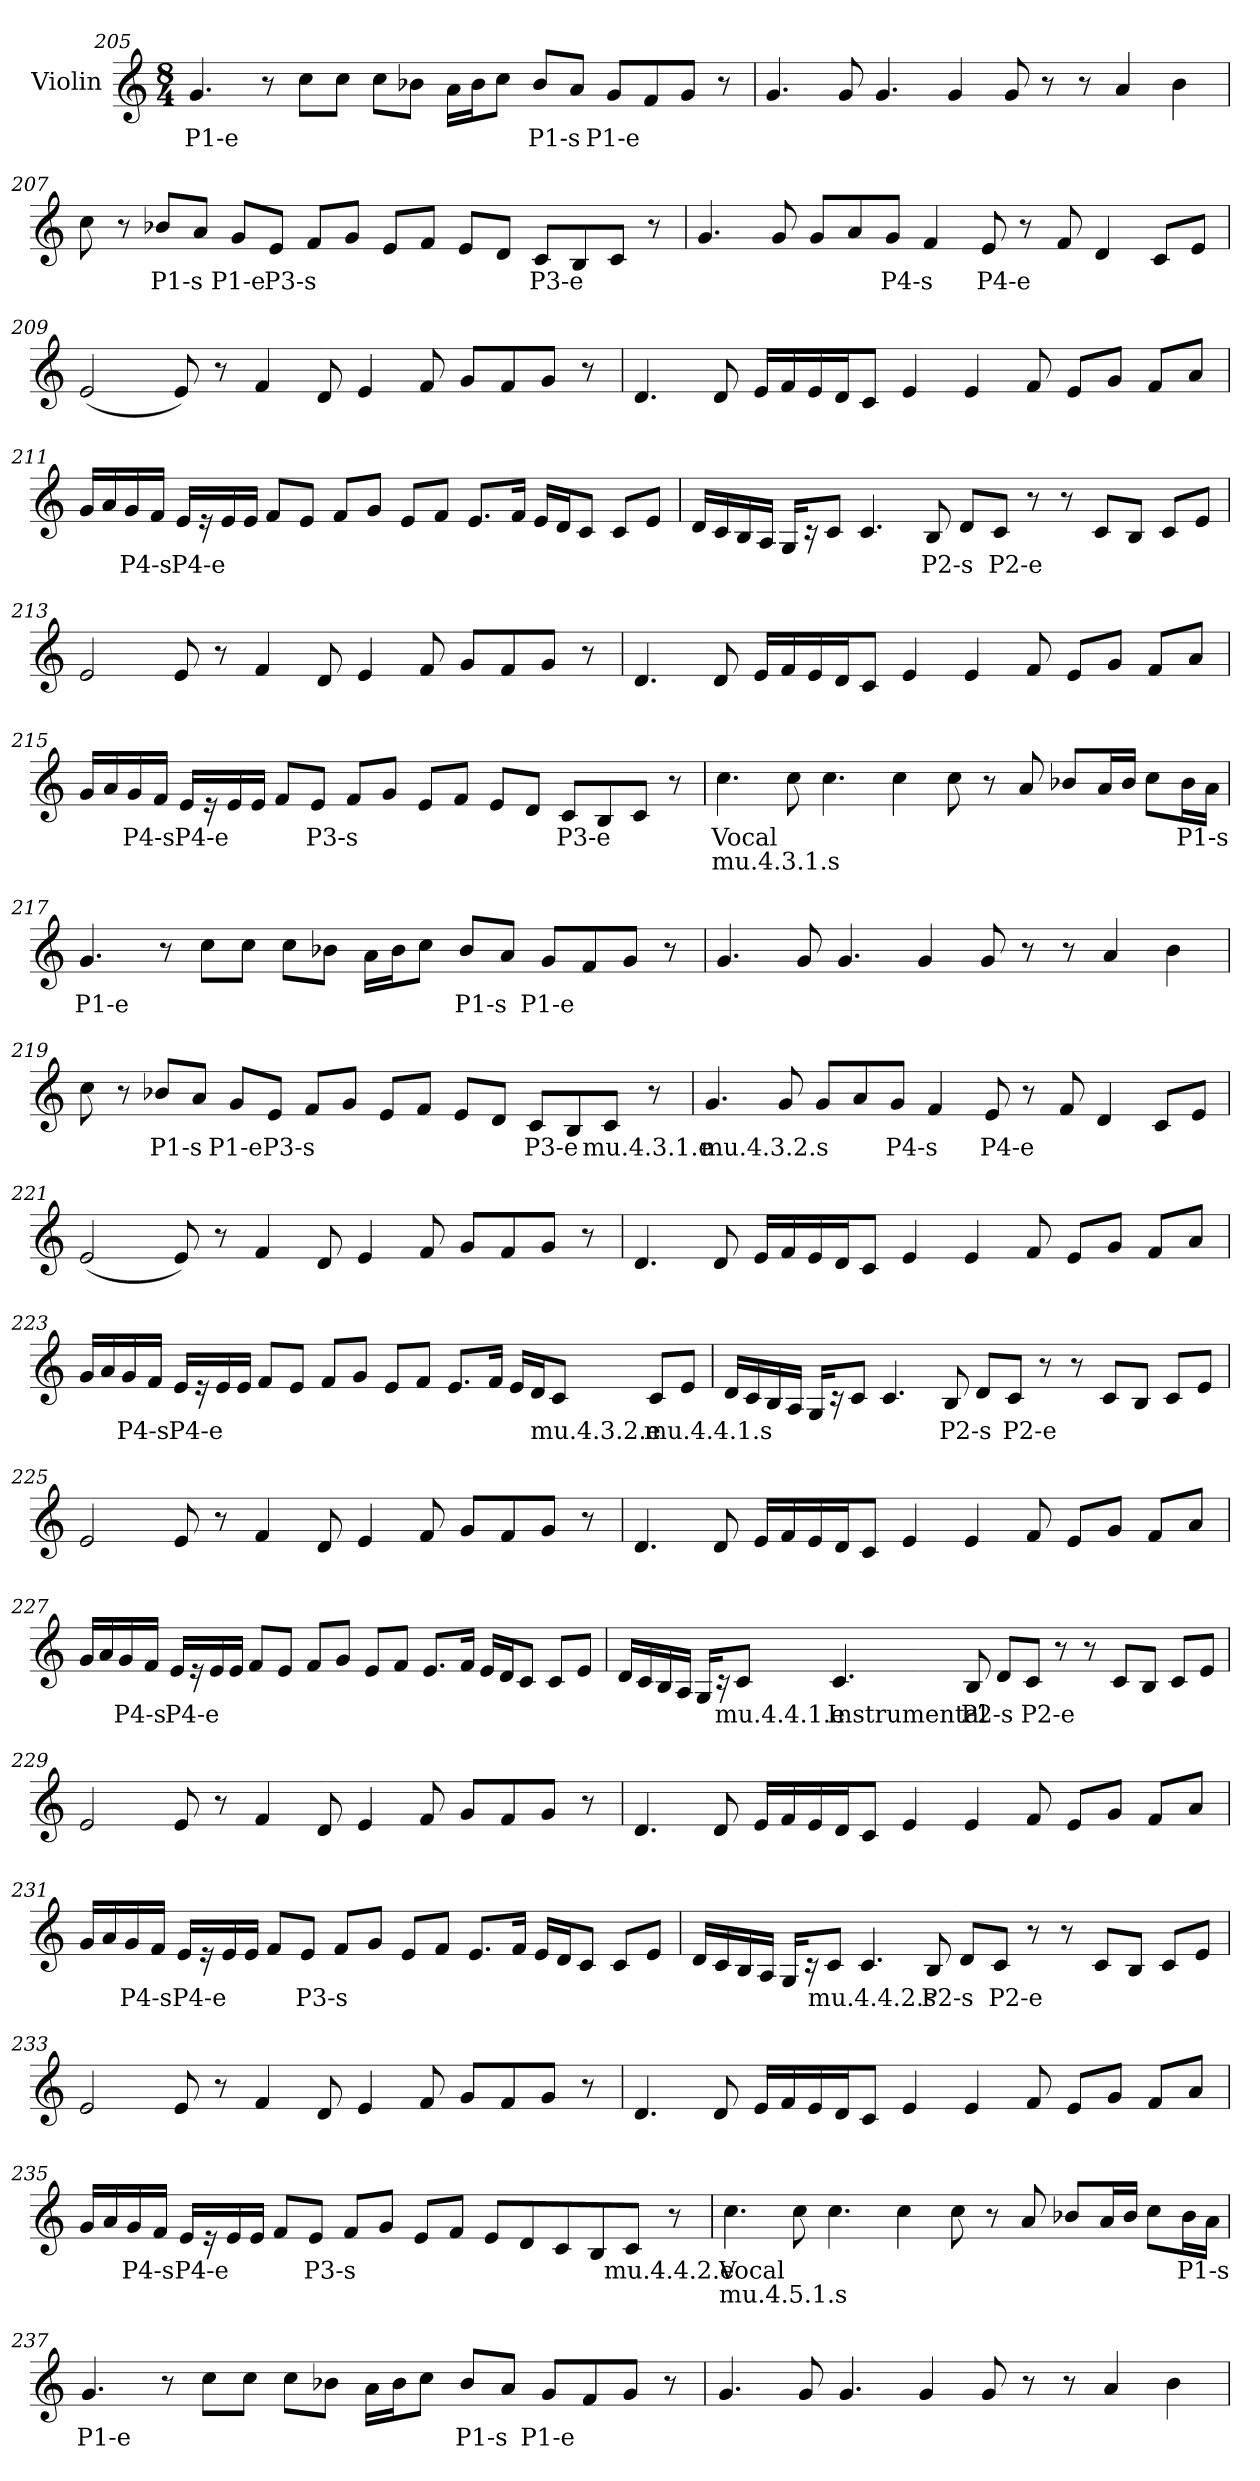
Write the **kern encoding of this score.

**kern	**text	**text
*part1	*part1	*part1
*staff1	*staff1	*staff1
*I"Violin	*	*
*clefG2	*	*
*k[]	*	*
*M8/4	*	*
=205	=205	=205
!	!LO:LY:b	!
4.gi/	P1-e	.
8r	.	.
8cc\L	.	.
8cc\J	.	.
8cc\L	.	.
8b-X\J	.	.
16a\LL	.	.
16b-\J	.	.
8cc\J	.	.
!	!LO:LY:b	!
8b-i/L	P1-s	.
8ai/J	.	.
!	!LO:LY:b	!
8gi/L	P1-e	.
8f/	.	.
8g/J	.	.
8r	.	.
!!LO:LB:g=z
=206	=206	=206
4.g/	.	.
8g/	.	.
4.g/	.	.
4g/	.	.
8g/	.	.
8r	.	.
8r	.	.
4a/	.	.
4b\	.	.
!!LO:LB:g=z
=207	=207	=207
8cc\	.	.
8r	.	.
!	!LO:LY:b	!
8b-Xi/L	P1-s	.
8ai/J	.	.
!	!LO:LY:b	!
8gi/L	P1-e	.
!	!LO:LY:b	!
8ej/J	P3-s	.
8fj/L	.	.
8gj/J	.	.
8ej/L	.	.
8fj/J	.	.
8ej/L	.	.
8dj/J	.	.
!	!LO:LY:b	!
8cj/L	P3-e	.
8B/	.	.
8c/J	.	.
8r	.	.
=208	=208	=208
4.g/	.	.
8g/	.	.
8g/L	.	.
8a/	.	.
!	!LO:LY:b	!
8gZ/J	P4-s	.
4fZ/	.	.
!	!LO:LY:b	!
8eZ/	P4-e	.
8r	.	.
8f/	.	.
4d/	.	.
8c/L	.	.
8e/J	.	.
!!LO:LB:g=z
=209	=209	=209
(2e/	.	.
8e/)	.	.
8r	.	.
4f/	.	.
8d/	.	.
4e/	.	.
8f/	.	.
8g/L	.	.
8f/	.	.
8g/J	.	.
8r	.	.
=210	=210	=210
4.d/	.	.
8d/	.	.
16e/LL	.	.
16f/	.	.
16e/	.	.
16d/J	.	.
8c/J	.	.
4e/	.	.
4e/	.	.
8f/	.	.
8e/L	.	.
8g/J	.	.
8f/L	.	.
8a/J	.	.
!!LO:PB:g=z
=211	=211	=211
16g/LL	.	.
16a/	.	.
!	!LO:LY:b	!
16gZ/	P4-s	.
16fZ/JJ	.	.
!	!LO:LY:b	!
16eZ/LL	P4-e	.
16r	.	.
16e/	.	.
16e/JJ	.	.
8f/L	.	.
8e/J	.	.
8f/L	.	.
8g/J	.	.
8e/L	.	.
8f/J	.	.
8.e/L	.	.
16f/Jk	.	.
16e/LL	.	.
16d/J	.	.
8c/J	.	.
8c/L	.	.
8e/J	.	.
!!LO:LB:g=z
=212	=212	=212
16d/LL	.	.
16c/	.	.
16B/	.	.
16A/JJ	.	.
16G/KL	.	.
16r	.	.
8c/J	.	.
4.c/	.	.
!	!LO:LY:b	!
8BV/	P2-s	.
8dV/L	.	.
!	!LO:LY:b	!
8cV/J	P2-e	.
8r	.	.
8r	.	.
8c/L	.	.
8B/J	.	.
8c/L	.	.
8e/J	.	.
!!LO:LB:g=z
=213	=213	=213
2e/	.	.
8e/	.	.
8r	.	.
4f/	.	.
8d/	.	.
4e/	.	.
8f/	.	.
8g/L	.	.
8f/	.	.
8g/J	.	.
8r	.	.
=214	=214	=214
4.d/	.	.
8d/	.	.
16e/LL	.	.
16f/	.	.
16e/	.	.
16d/J	.	.
8c/J	.	.
4e/	.	.
4e/	.	.
8f/	.	.
8e/L	.	.
8g/J	.	.
8f/L	.	.
8a/J	.	.
!!LO:LB:g=z
=215	=215	=215
16g/LL	.	.
16a/	.	.
!	!LO:LY:b	!
16gZ/	P4-s	.
16fZ/JJ	.	.
!	!LO:LY:b	!
16eZ/LL	P4-e	.
16r	.	.
16e/	.	.
16e/JJ	.	.
8f/L	.	.
!	!LO:LY:b	!
8ej/J	P3-s	.
8fj/L	.	.
8gj/J	.	.
8ej/L	.	.
8fj/J	.	.
8ej/L	.	.
8dj/J	.	.
!	!LO:LY:b	!
8cj/L	P3-e	.
8B/	.	.
8c/J	.	.
8r	.	.
!!LO:LB:g=z
=216	=216	=216
!	!LO:LY:b	!LO:LY:b
4.cc\	Vocal	mu.4.3.1.s
8cc\	.	.
4.cc\	.	.
4cc\	.	.
8cc\	.	.
8r	.	.
8a/	.	.
8b-X/L	.	.
16a/L	.	.
16b-/JJ	.	.
8cc\L	.	.
!	!LO:LY:b	!
16b-i\L	P1-s	.
16ai\JJ	.	.
=217	=217	=217
!	!LO:LY:b	!
4.gi/	P1-e	.
8r	.	.
8cc\L	.	.
8cc\J	.	.
8cc\L	.	.
8b-X\J	.	.
16a\LL	.	.
16b-\J	.	.
8cc\J	.	.
!	!LO:LY:b	!
8b-i/L	P1-s	.
8ai/J	.	.
!	!LO:LY:b	!
8gi/L	P1-e	.
8f/	.	.
8g/J	.	.
8r	.	.
!!LO:LB:g=z
=218	=218	=218
4.g/	.	.
8g/	.	.
4.g/	.	.
4g/	.	.
8g/	.	.
8r	.	.
8r	.	.
4a/	.	.
4b\	.	.
!!LO:LB:g=z
=219	=219	=219
8cc\	.	.
8r	.	.
!	!LO:LY:b	!
8b-Xi/L	P1-s	.
8ai/J	.	.
!	!LO:LY:b	!
8gi/L	P1-e	.
!	!LO:LY:b	!
8ej/J	P3-s	.
8fj/L	.	.
8gj/J	.	.
8ej/L	.	.
8fj/J	.	.
8ej/L	.	.
8dj/J	.	.
!	!LO:LY:b	!
8cj/L	P3-e	.
8B/	.	.
!	!LO:LY:b	!
8c/J	mu.4.3.1.e	.
8r	.	.
!!LO:LB:g=z
=220	=220	=220
!	!LO:LY:b	!
4.g/	mu.4.3.2.s	.
8g/	.	.
8g/L	.	.
8a/	.	.
!	!LO:LY:b	!
8gZ/J	P4-s	.
4fZ/	.	.
!	!LO:LY:b	!
8eZ/	P4-e	.
8r	.	.
8f/	.	.
4d/	.	.
8c/L	.	.
8e/J	.	.
!!LO:LB:g=z
=221	=221	=221
(2e/	.	.
8e/)	.	.
8r	.	.
4f/	.	.
8d/	.	.
4e/	.	.
8f/	.	.
8g/L	.	.
8f/	.	.
8g/J	.	.
8r	.	.
=222	=222	=222
4.d/	.	.
8d/	.	.
16e/LL	.	.
16f/	.	.
16e/	.	.
16d/J	.	.
8c/J	.	.
4e/	.	.
4e/	.	.
8f/	.	.
8e/L	.	.
8g/J	.	.
8f/L	.	.
8a/J	.	.
!!LO:LB:g=z
=223	=223	=223
16g/LL	.	.
16a/	.	.
!	!LO:LY:b	!
16gZ/	P4-s	.
16fZ/JJ	.	.
!	!LO:LY:b	!
16eZ/LL	P4-e	.
16r	.	.
16e/	.	.
16e/JJ	.	.
8f/L	.	.
8e/J	.	.
8f/L	.	.
8g/J	.	.
8e/L	.	.
8f/J	.	.
8.e/L	.	.
16f/Jk	.	.
16e/LL	.	.
16d/J	.	.
!	!LO:LY:b	!
8c/J	mu.4.3.2.e	.
!	!LO:LY:b	!
8c/L	mu.4.4.1.s	.
8e/J	.	.
!!LO:PB:g=z
=224	=224	=224
16d/LL	.	.
16c/	.	.
16B/	.	.
16A/JJ	.	.
16G/KL	.	.
16r	.	.
8c/J	.	.
4.c/	.	.
!	!LO:LY:b	!
8BV/	P2-s	.
8dV/L	.	.
!	!LO:LY:b	!
8cV/J	P2-e	.
8r	.	.
8r	.	.
8c/L	.	.
8B/J	.	.
8c/L	.	.
8e/J	.	.
!!LO:LB:g=z
=225	=225	=225
2e/	.	.
8e/	.	.
8r	.	.
4f/	.	.
8d/	.	.
4e/	.	.
8f/	.	.
8g/L	.	.
8f/	.	.
8g/J	.	.
8r	.	.
=226	=226	=226
4.d/	.	.
8d/	.	.
16e/LL	.	.
16f/	.	.
16e/	.	.
16d/J	.	.
8c/J	.	.
4e/	.	.
4e/	.	.
8f/	.	.
8e/L	.	.
8g/J	.	.
8f/L	.	.
8a/J	.	.
!!LO:LB:g=z
=227	=227	=227
16g/LL	.	.
16a/	.	.
!	!LO:LY:b	!
16gZ/	P4-s	.
16fZ/JJ	.	.
!	!LO:LY:b	!
16eZ/LL	P4-e	.
16r	.	.
16e/	.	.
16e/JJ	.	.
8f/L	.	.
8e/J	.	.
8f/L	.	.
8g/J	.	.
8e/L	.	.
8f/J	.	.
8.e/L	.	.
16f/Jk	.	.
16e/LL	.	.
16d/J	.	.
8c/J	.	.
8c/L	.	.
8e/J	.	.
!!LO:LB:g=z
=228	=228	=228
16d/LL	.	.
16c/	.	.
16B/	.	.
16A/JJ	.	.
16G/KL	.	.
16r	.	.
!	!LO:LY:b	!
8c/J	mu.4.4.1.e	.
!	!LO:LY:b	!
4.c/	Instrumental	.
!	!LO:LY:b	!
8BV/	P2-s	.
8dV/L	.	.
!	!LO:LY:b	!
8cV/J	P2-e	.
8r	.	.
8r	.	.
8c/L	.	.
8B/J	.	.
8c/L	.	.
8e/J	.	.
!!LO:LB:g=z
=229	=229	=229
2e/	.	.
8e/	.	.
8r	.	.
4f/	.	.
8d/	.	.
4e/	.	.
8f/	.	.
8g/L	.	.
8f/	.	.
8g/J	.	.
8r	.	.
=230	=230	=230
4.d/	.	.
8d/	.	.
16e/LL	.	.
16f/	.	.
16e/	.	.
16d/J	.	.
8c/J	.	.
4e/	.	.
4e/	.	.
8f/	.	.
8e/L	.	.
8g/J	.	.
8f/L	.	.
8a/J	.	.
!!LO:LB:g=z
=231	=231	=231
16g/LL	.	.
16a/	.	.
!	!LO:LY:b	!
16gZ/	P4-s	.
16fZ/JJ	.	.
!	!LO:LY:b	!
16eZ/LL	P4-e	.
16r	.	.
16e/	.	.
16e/JJ	.	.
8f/L	.	.
!	!LO:LY:b	!
8ej/J	P3-s	.
8fj/L	.	.
8gj/J	.	.
8ej/L	.	.
8fj/J	.	.
8.e/L	.	.
16f/Jk	.	.
16e/LL	.	.
16d/J	.	.
8c/J	.	.
8c/L	.	.
8e/J	.	.
!!LO:LB:g=z
=232	=232	=232
16d/LL	.	.
16c/	.	.
16B/	.	.
16A/JJ	.	.
16G/KL	.	.
16r	.	.
!	!LO:LY:b	!
8c/J	mu.4.4.2.s	.
4.c/	.	.
!	!LO:LY:b	!
8BV/	P2-s	.
8dV/L	.	.
!	!LO:LY:b	!
8cV/J	P2-e	.
8r	.	.
8r	.	.
8c/L	.	.
8B/J	.	.
8c/L	.	.
8e/J	.	.
=233	=233	=233
2e/	.	.
8e/	.	.
8r	.	.
4f/	.	.
8d/	.	.
4e/	.	.
8f/	.	.
8g/L	.	.
8f/	.	.
8g/J	.	.
8r	.	.
!!LO:LB:g=z
=234	=234	=234
4.d/	.	.
8d/	.	.
16e/LL	.	.
16f/	.	.
16e/	.	.
16d/J	.	.
8c/J	.	.
4e/	.	.
4e/	.	.
8f/	.	.
8e/L	.	.
8g/J	.	.
8f/L	.	.
8a/J	.	.
=235	=235	=235
16g/LL	.	.
16a/	.	.
!	!LO:LY:b	!
16gZ/	P4-s	.
16fZ/JJ	.	.
!	!LO:LY:b	!
16eZ/LL	P4-e	.
16r	.	.
16e/	.	.
16e/JJ	.	.
8f/L	.	.
!	!LO:LY:b	!
8ej/J	P3-s	.
8fj/L	.	.
8gj/J	.	.
8ej/L	.	.
8fj/J	.	.
8e/L	.	.
8d/	.	.
8c/	.	.
8B/	.	.
!	!LO:LY:b	!
8c/J	mu.4.4.2.e	.
8r	.	.
!!LO:LB:g=z
=236	=236	=236
!	!LO:LY:b	!LO:LY:b
4.cc\	Vocal	mu.4.5.1.s
8cc\	.	.
4.cc\	.	.
4cc\	.	.
8cc\	.	.
8r	.	.
8a/	.	.
8b-X/L	.	.
16a/L	.	.
16b-/JJ	.	.
8cc\L	.	.
!	!LO:LY:b	!
16b-i\L	P1-s	.
16ai\JJ	.	.
!!LO:LB:g=z
=237	=237	=237
!	!LO:LY:b	!
4.gi/	P1-e	.
8r	.	.
8cc\L	.	.
8cc\J	.	.
8cc\L	.	.
8b-X\J	.	.
16a\LL	.	.
16b-\J	.	.
8cc\J	.	.
!	!LO:LY:b	!
8b-i/L	P1-s	.
8ai/J	.	.
!	!LO:LY:b	!
8gi/L	P1-e	.
8f/	.	.
8g/J	.	.
8r	.	.
=238	=238	=238
4.g/	.	.
8g/	.	.
4.g/	.	.
4g/	.	.
8g/	.	.
8r	.	.
8r	.	.
4a/	.	.
4b\	.	.
=	=	=
*-	*-	*-
